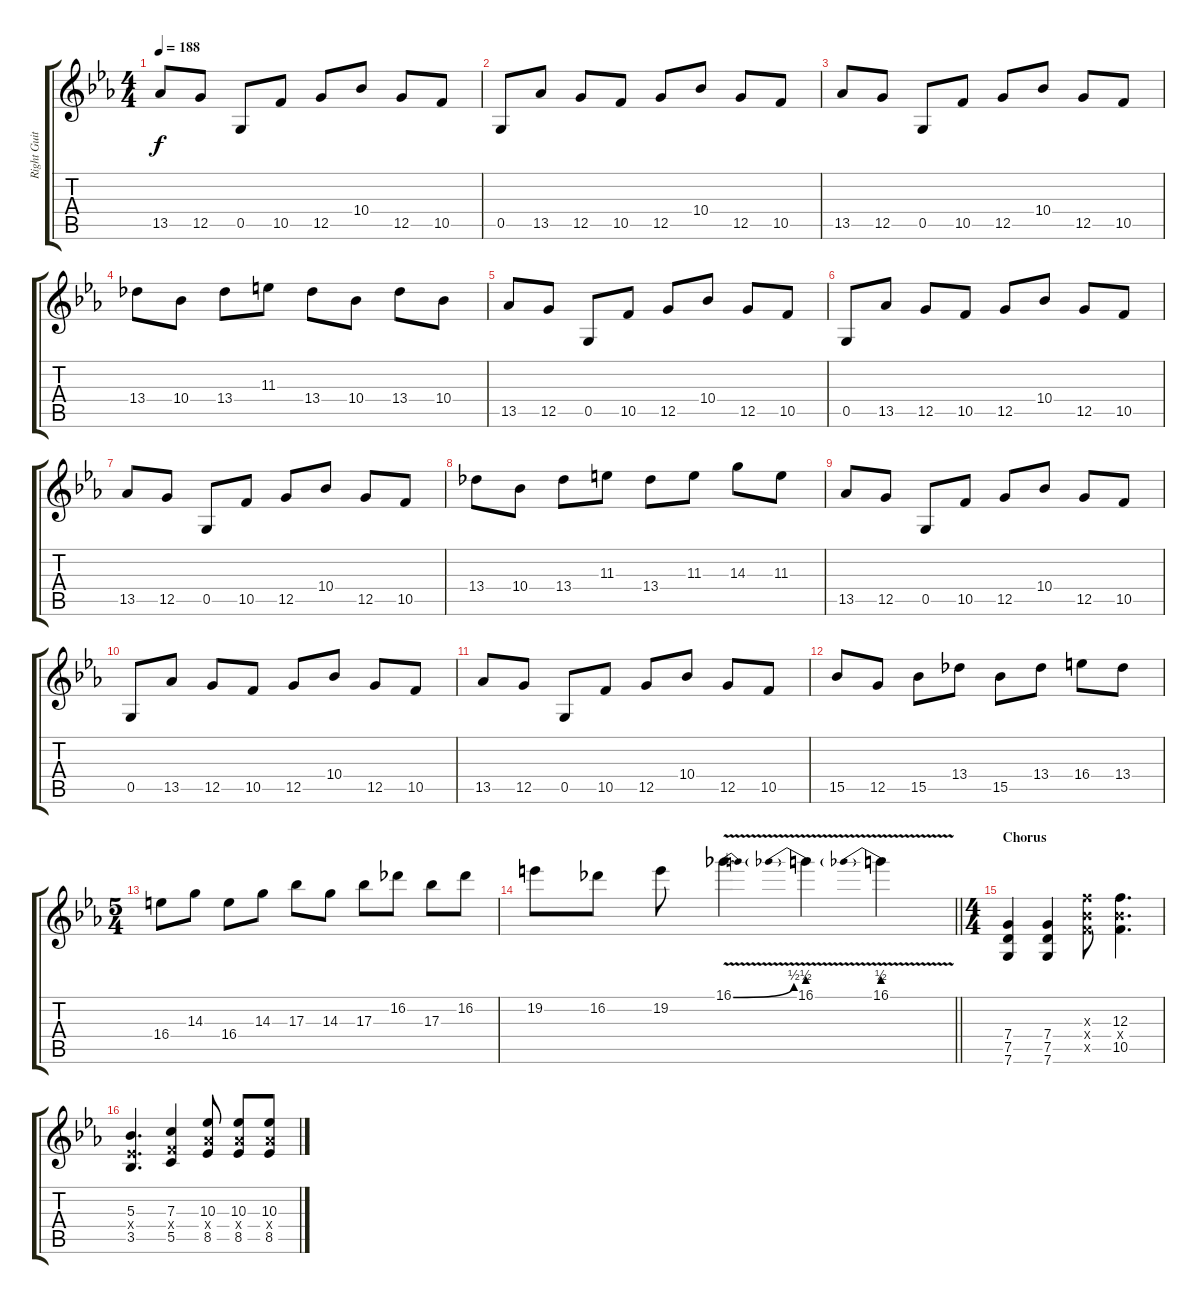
\track ("Right Guitar" "Right Guit") {instrument distortionguitar}
\staff {score tabs}
\tuning (D4 A3 F3 C3 G2 C2) {hide}
\ts (4 4)
\tempo 188
\clef g2
\ks eb
13.5.8{dy f} 12.5.8 0.5.8 10.5.8 12.5.8 10.4.8 12.5.8 10.5.8 |
0.5.8 13.5.8 12.5.8 10.5.8 12.5.8 10.4.8 12.5.8 10.5.8 |
13.5.8 12.5.8 0.5.8 10.5.8 12.5.8 10.4.8 12.5.8 10.5.8 |
13.4.8 10.4.8 13.4.8 11.3.8 13.4.8 10.4.8 13.4.8 10.4.8 |
13.5.8 12.5.8 0.5.8 10.5.8 12.5.8 10.4.8 12.5.8 10.5.8 |
0.5.8 13.5.8 12.5.8 10.5.8 12.5.8 10.4.8 12.5.8 10.5.8 |
13.5.8 12.5.8 0.5.8 10.5.8 12.5.8 10.4.8 12.5.8 10.5.8 |
13.4.8 10.4.8 13.4.8 11.3.8 13.4.8 11.3.8 14.3.8 11.3.8 |
13.5.8 12.5.8 0.5.8 10.5.8 12.5.8 10.4.8 12.5.8 10.5.8 |
0.5.8 13.5.8 12.5.8 10.5.8 12.5.8 10.4.8 12.5.8 10.5.8 |
13.5.8 12.5.8 0.5.8 10.5.8 12.5.8 10.4.8 12.5.8 10.5.8 |
15.5.8{balance 12} 12.5.8 15.5.8 13.4.8 15.5.8 13.4.8 16.4.8 13.4.8 |
\ts (5 4)
16.4.8 14.3.8 16.4.8 14.3.8 17.3.8 14.3.8 17.3.8 16.2.8 17.3.8 16.2.8 |
\barLineRight lightlight
19.2.8 16.2.8 19.2.8 16.1{be (bend 0 0 60 2) v}.4{d} 16.1{be (prebend 0 2 60 2) v}.4 16.1{be (prebend 0 2 60 2) v}.4 |
\ts (4 4)
\section ("" "Chorus")
(7.4 7.5 7.6).4{balance 16} (7.4 7.5 7.6).4 (12.3{x} 10.4{x} 10.5{x}).8 (12.3 10.4{x} 10.5).4{d} |
(5.3 3.4{x} 3.5).4{d} (7.3 5.4{x} 5.5).4 (10.3 8.4{x} 8.5).8 (10.3 8.4{x} 8.5).8 (10.3 8.4{x} 8.5).8
